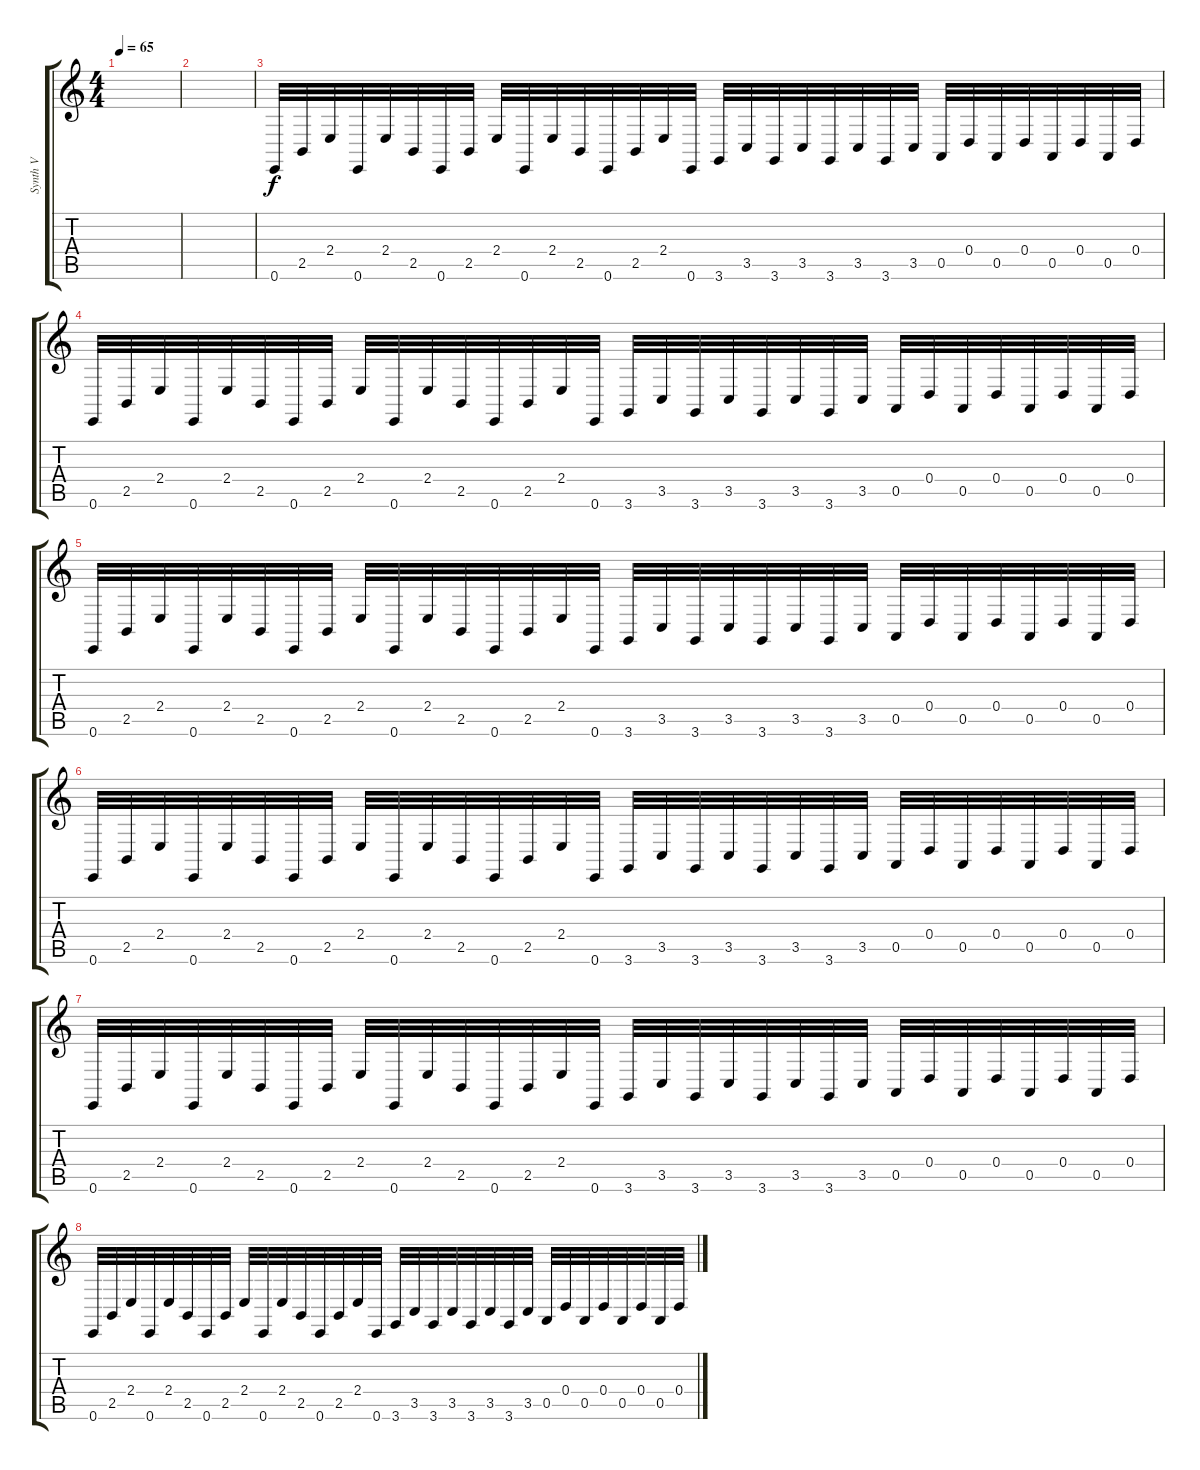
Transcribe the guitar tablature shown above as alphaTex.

\track ("Synth V" "Synth V") {instrument churchorgan}
\staff {score tabs}
\tuning (E4 B3 G3 D3 A2 E2) {hide}
\ts (4 4)
\tempo 65
\clef g2
\ks c
|
|
0.6.32 2.5.32 2.4.32 0.6.32 2.4.32 2.5.32 0.6.32 2.5.32 2.4.32 0.6.32 2.4.32 2.5.32 0.6.32 2.5.32 2.4.32 0.6.32 3.6.32 3.5.32 3.6.32 3.5.32 3.6.32 3.5.32 3.6.32 3.5.32 0.5.32 0.4.32 0.5.32 0.4.32 0.5.32 0.4.32 0.5.32 0.4.32 |
0.6.32 2.5.32 2.4.32 0.6.32 2.4.32 2.5.32 0.6.32 2.5.32 2.4.32 0.6.32 2.4.32 2.5.32 0.6.32 2.5.32 2.4.32 0.6.32 3.6.32 3.5.32 3.6.32 3.5.32 3.6.32 3.5.32 3.6.32 3.5.32 0.5.32 0.4.32 0.5.32 0.4.32 0.5.32 0.4.32 0.5.32 0.4.32 |
0.6.32 2.5.32 2.4.32 0.6.32 2.4.32 2.5.32 0.6.32 2.5.32 2.4.32 0.6.32 2.4.32 2.5.32 0.6.32 2.5.32 2.4.32 0.6.32 3.6.32 3.5.32 3.6.32 3.5.32 3.6.32 3.5.32 3.6.32 3.5.32 0.5.32 0.4.32 0.5.32 0.4.32 0.5.32 0.4.32 0.5.32 0.4.32 |
0.6.32 2.5.32 2.4.32 0.6.32 2.4.32 2.5.32 0.6.32 2.5.32 2.4.32 0.6.32 2.4.32 2.5.32 0.6.32 2.5.32 2.4.32 0.6.32 3.6.32 3.5.32 3.6.32 3.5.32 3.6.32 3.5.32 3.6.32 3.5.32 0.5.32 0.4.32 0.5.32 0.4.32 0.5.32 0.4.32 0.5.32 0.4.32 |
0.6.32 2.5.32 2.4.32 0.6.32 2.4.32 2.5.32 0.6.32 2.5.32 2.4.32 0.6.32 2.4.32 2.5.32 0.6.32 2.5.32 2.4.32 0.6.32 3.6.32 3.5.32 3.6.32 3.5.32 3.6.32 3.5.32 3.6.32 3.5.32 0.5.32 0.4.32 0.5.32 0.4.32 0.5.32 0.4.32 0.5.32 0.4.32 |
0.6.32 2.5.32 2.4.32 0.6.32 2.4.32 2.5.32 0.6.32 2.5.32 2.4.32 0.6.32 2.4.32 2.5.32 0.6.32 2.5.32 2.4.32 0.6.32 3.6.32 3.5.32 3.6.32 3.5.32 3.6.32 3.5.32 3.6.32 3.5.32 0.5.32 0.4.32 0.5.32 0.4.32 0.5.32 0.4.32 0.5.32 0.4.32
